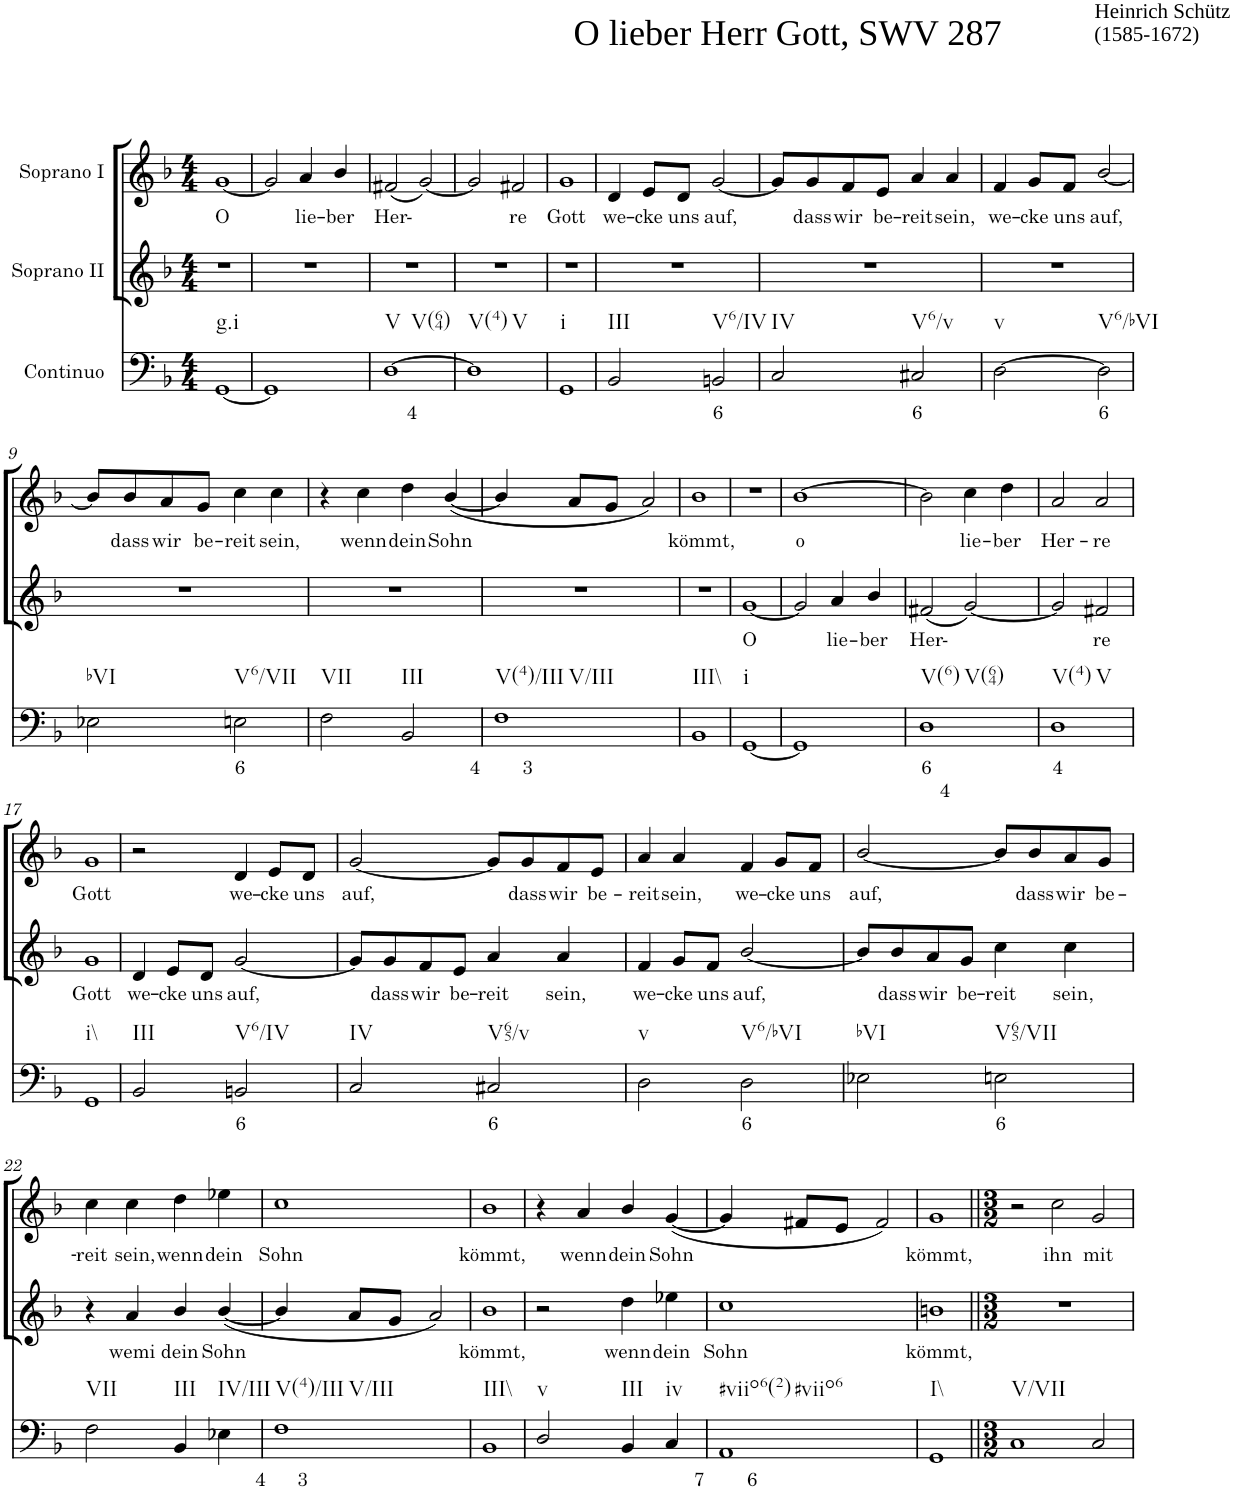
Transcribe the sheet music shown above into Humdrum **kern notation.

**kern	**text	**text	**kern	**text	**kern	**text
*part3	*part3	*part3	*part2	*part2	*part1	*part1
*staff3	*staff3	*staff3	*staff2	*staff2	*staff1	*staff1
*I"Continuo	*	*	*I"Soprano II	*	*I"Soprano I	*
*clefF4	*	*	*clefG2	*	*clefG2	*
*k[b-]	*	*	*k[b-]	*	*k[b-]	*
*M4/4	*	*	*M4/4	*	*M4/4	*
=1	=1	=1	=1	=1	=1	=1
!	!	!	!	!	!LO:TX:a:t=O lieber Herr Gott, SWV 287	!
!	!	!	!	!	!LO:TX:a:t=Heinrich Schütz	!
!	!	!	!	!	!LO:TX:a:t=(1585-1672)	!
!LO:TX:b:t=g.i	!	!	!	!	!	!
!	!	!	!	!	!	!LO:LY:b
[1GG	.	.	1r	.	[1g	O
=2	=2	=2	=2	=2	=2	=2
1GG]	.	.	1r	.	2g/]	.
!	!	!	!	!	!	!LO:LY:b
.	.	.	.	.	4a/	lie-
!	!	!	!	!	!	!LO:LY:b
.	.	.	.	.	4b-/	ber
=3	=3	=3	=3	=3	=3	=3
!LO:TX:b:t=V	!	!	!	!	!	!
!LO:TX:b:t=V(64)	!	!	!	!	!	!
!	!LO:LY:b	!	!	!	!	!LO:LY:b
[1D	4	.	1r	.	(2f#X/	Her-
.	.	.	.	.	[2g/)	.
=4	=4	=4	=4	=4	=4	=4
!LO:TX:b:t=V(4)	!	!	!	!	!	!
!LO:TX:b:t=V	!	!	!	!	!	!
1D]	.	.	1r	.	2g/]	.
!	!	!	!	!	!	!LO:LY:b
.	.	.	.	.	2f#X/	re
=5	=5	=5	=5	=5	=5	=5
!LO:TX:b:t=i	!	!	!	!	!	!
!	!	!	!	!	!	!LO:LY:b
1GG	.	.	1r	.	1g	Gott
=6	=6	=6	=6	=6	=6	=6
!LO:TX:b:t=III	!	!	!	!	!	!
!	!	!	!	!	!	!LO:LY:b
2BB-/	.	.	1r	.	4d/	we-
!	!	!	!	!	!	!LO:LY:b
.	.	.	.	.	8e/L	cke
!	!	!	!	!	!	!LO:LY:b
.	.	.	.	.	8d/J	uns
!LO:TX:b:t=V6/IV	!	!	!	!	!	!
!	!LO:LY:b	!	!	!	!	!LO:LY:b
2BBn/	6	.	.	.	[2g/	auf,
=7	=7	=7	=7	=7	=7	=7
!LO:TX:b:t=IV	!	!	!	!	!	!
2C/	.	.	1r	.	8g/L]	.
!	!	!	!	!	!	!LO:LY:b
.	.	.	.	.	8g/	dass
!	!	!	!	!	!	!LO:LY:b
.	.	.	.	.	8f/	wir
!	!	!	!	!	!	!LO:LY:b
.	.	.	.	.	8e/J	be-
!LO:TX:b:t=V6/v	!	!	!	!	!	!
!	!LO:LY:b	!	!	!	!	!LO:LY:b
2C#X/	6	.	.	.	4a/	reit
!	!	!	!	!	!	!LO:LY:b
.	.	.	.	.	4a/	sein,
=8	=8	=8	=8	=8	=8	=8
!LO:TX:b:t=v	!	!	!	!	!	!
!	!	!	!	!	!	!LO:LY:b
[2D\	.	.	1r	.	4f/	we-
!	!	!	!	!	!	!LO:LY:b
.	.	.	.	.	8g/L	cke
!	!	!	!	!	!	!LO:LY:b
.	.	.	.	.	8f/J	uns
!LO:TX:b:t=V6/bVI	!	!	!	!	!	!
!	!LO:LY:b	!	!	!	!	!LO:LY:b
2D\]	6	.	.	.	[2b-/	auf,
!!LO:LB:g=z
=9	=9	=9	=9	=9	=9	=9
!LO:TX:b:t=bVI	!	!	!	!	!	!
2E-X\	.	.	1r	.	8b-/L]	.
!	!	!	!	!	!	!LO:LY:b
.	.	.	.	.	8b-/	dass
!	!	!	!	!	!	!LO:LY:b
.	.	.	.	.	8a/	wir
!	!	!	!	!	!	!LO:LY:b
.	.	.	.	.	8g/J	be-
!LO:TX:b:t=V6/VII	!	!	!	!	!	!
!	!LO:LY:b	!	!	!	!	!LO:LY:b
2En\	6	.	.	.	4cc\	reit
!	!	!	!	!	!	!LO:LY:b
.	.	.	.	.	4cc\	sein,
=10	=10	=10	=10	=10	=10	=10
!LO:TX:b:t=VII	!	!	!	!	!	!
2F\	.	.	1r	.	4r	.
!	!	!	!	!	!	!LO:LY:b
.	.	.	.	.	4cc\	wenn
!LO:TX:b:t=III	!	!	!	!	!	!
!	!	!	!	!	!	!LO:LY:b
2BB-/	.	.	.	.	4dd\	dein
!	!	!	!	!	!	!LO:LY:b
.	.	.	.	.	([4b-/	Sohn
=11	=11	=11	=11	=11	=11	=11
!LO:TX:b:t=V(4)/III	!	!	!	!	!	!
!LO:TX:b:t=V/III	!	!	!	!	!	!
!	!LO:LY:b	!	!	!	!	!
1F	4 3	.	1r	.	4b-/]	.
.	.	.	.	.	8a/L	.
.	.	.	.	.	8g/J	.
.	.	.	.	.	2a/)	.
=12	=12	=12	=12	=12	=12	=12
!LO:TX:b:t=III\\	!	!	!	!	!	!
!	!	!	!	!	!	!LO:LY:b
1BB-	.	.	1r	.	1b-	kömmt,
=13	=13	=13	=13	=13	=13	=13
!LO:TX:b:t=i	!	!	!	!	!	!
!	!	!	!	!LO:LY:b	!	!
[1GG	.	.	[1g	O	1r	.
=14	=14	=14	=14	=14	=14	=14
!	!	!	!	!	!	!LO:LY:b
1GG]	.	.	2g/]	.	[1b-	o
!	!	!	!	!LO:LY:b	!	!
.	.	.	4a/	lie-	.	.
!	!	!	!	!LO:LY:b	!	!
.	.	.	4b-/	ber	.	.
=15	=15	=15	=15	=15	=15	=15
!LO:TX:b:t=V(6)	!	!	!	!	!	!
!LO:TX:b:t=V(64)	!	!	!	!	!	!
!	!LO:LY:b	!LO:LY:b	!	!LO:LY:b	!	!
1D	6	4	(2f#X/	Her-	2b-\]	.
!	!	!	!	!	!	!LO:LY:b
.	.	.	[2g/)	.	4cc\	lie-
!	!	!	!	!	!	!LO:LY:b
.	.	.	.	.	4dd\	ber
=16	=16	=16	=16	=16	=16	=16
!LO:TX:b:t=V(4)	!	!	!	!	!	!
!LO:TX:b:t=V	!	!	!	!	!	!
!	!LO:LY:b	!	!	!	!	!LO:LY:b
1D	4	.	2g/]	.	2a/	Her-
!	!	!	!	!LO:LY:b	!	!LO:LY:b
.	.	.	2f#X/	re	2a/	re
!!LO:LB:g=z
=17	=17	=17	=17	=17	=17	=17
!LO:TX:b:t=i\\	!	!	!	!	!	!
!	!	!	!	!LO:LY:b	!	!LO:LY:b
1GG	.	.	1g	Gott	1g	Gott
=18	=18	=18	=18	=18	=18	=18
!LO:TX:b:t=III	!	!	!	!	!	!
!	!	!	!	!LO:LY:b	!	!
2BB-/	.	.	4d/	we-	2r	.
!	!	!	!	!LO:LY:b	!	!
.	.	.	8e/L	cke	.	.
!	!	!	!	!LO:LY:b	!	!
.	.	.	8d/J	uns	.	.
!LO:TX:b:t=V6/IV	!	!	!	!	!	!
!	!LO:LY:b	!	!	!LO:LY:b	!	!LO:LY:b
2BBn/	6	.	[2g/	auf,	4d/	we-
!	!	!	!	!	!	!LO:LY:b
.	.	.	.	.	8e/L	cke
!	!	!	!	!	!	!LO:LY:b
.	.	.	.	.	8d/J	uns
=19	=19	=19	=19	=19	=19	=19
!LO:TX:b:t=IV	!	!	!	!	!	!
!	!	!	!	!	!	!LO:LY:b
2C/	.	.	8g/L]	.	[2g/	auf,
!	!	!	!	!LO:LY:b	!	!
.	.	.	8g/	dass	.	.
!	!	!	!	!LO:LY:b	!	!
.	.	.	8f/	wir	.	.
!	!	!	!	!LO:LY:b	!	!
.	.	.	8e/J	be-	.	.
!LO:TX:b:t=V65/v	!	!	!	!	!	!
!	!LO:LY:b	!	!	!LO:LY:b	!	!
2C#X/	6	.	4a/	reit	8g/L]	.
!	!	!	!	!	!	!LO:LY:b
.	.	.	.	.	8g/	dass
!	!	!	!	!LO:LY:b	!	!LO:LY:b
.	.	.	4a/	sein,	8f/	wir
!	!	!	!	!	!	!LO:LY:b
.	.	.	.	.	8e/J	be-
=20	=20	=20	=20	=20	=20	=20
!LO:TX:b:t=v	!	!	!	!	!	!
!	!	!	!	!LO:LY:b	!	!LO:LY:b
2D\	.	.	4f/	we-	4a/	reit
!	!	!	!	!LO:LY:b	!	!LO:LY:b
.	.	.	8g/L	cke	4a/	sein,
!	!	!	!	!LO:LY:b	!	!
.	.	.	8f/J	uns	.	.
!LO:TX:b:t=V6/bVI	!	!	!	!	!	!
!	!LO:LY:b	!	!	!LO:LY:b	!	!LO:LY:b
2D\	6	.	[2b-/	auf,	4f/	we-
!	!	!	!	!	!	!LO:LY:b
.	.	.	.	.	8g/L	cke
!	!	!	!	!	!	!LO:LY:b
.	.	.	.	.	8f/J	uns
=21	=21	=21	=21	=21	=21	=21
!LO:TX:b:t=bVI	!	!	!	!	!	!
!	!	!	!	!	!	!LO:LY:b
2E-X\	.	.	8b-/L]	.	[2b-/	auf,
!	!	!	!	!LO:LY:b	!	!
.	.	.	8b-/	dass	.	.
!	!	!	!	!LO:LY:b	!	!
.	.	.	8a/	wir	.	.
!	!	!	!	!LO:LY:b	!	!
.	.	.	8g/J	be-	.	.
!LO:TX:b:t=V65/VII	!	!	!	!	!	!
!	!LO:LY:b	!	!	!LO:LY:b	!	!
2En\	6	.	4cc\	reit	8b-/L]	.
!	!	!	!	!	!	!LO:LY:b
.	.	.	.	.	8b-/	dass
!	!	!	!	!LO:LY:b	!	!LO:LY:b
.	.	.	4cc\	sein,	8a/	wir
!	!	!	!	!	!	!LO:LY:b
.	.	.	.	.	8g/J	be-
!!LO:LB:g=z
=22	=22	=22	=22	=22	=22	=22
!LO:TX:b:t=VII	!	!	!	!	!	!
!	!	!	!	!	!	!LO:LY:b
2F\	.	.	4r	.	4cc\	reit
!	!	!	!	!LO:LY:b	!	!LO:LY:b
.	.	.	4a/	wemi	4cc\	sein,
!LO:TX:b:t=III	!	!	!	!	!	!
!	!	!	!	!LO:LY:b	!	!LO:LY:b
4BB-/	.	.	4b-/	dein	4dd\	wenn
!LO:TX:b:t=IV/III	!	!	!	!	!	!
!	!	!	!	!LO:LY:b	!	!LO:LY:b
4E-X\	.	.	([4b-/	Sohn	4ee-X\	dein
=23	=23	=23	=23	=23	=23	=23
!LO:TX:b:t=V(4)/III	!	!	!	!	!	!
!LO:TX:b:t=V/III	!	!	!	!	!	!
!	!LO:LY:b	!	!	!	!	!LO:LY:b
1F	4 3	.	4b-/]	.	1cc	Sohn
.	.	.	8a/L	.	.	.
.	.	.	8g/J	.	.	.
.	.	.	2a/)	.	.	.
=24	=24	=24	=24	=24	=24	=24
!LO:TX:b:t=III\\	!	!	!	!	!	!
!	!	!	!	!LO:LY:b	!	!LO:LY:b
1BB-	.	.	1b-	kömmt,	1b-	kömmt,
=25	=25	=25	=25	=25	=25	=25
!LO:TX:b:t=v	!	!	!	!	!	!
2D/	.	.	2r	.	4r	.
!	!	!	!	!	!	!LO:LY:b
.	.	.	.	.	4a/	wenn
!LO:TX:b:t=III	!	!	!	!	!	!
!	!	!	!	!LO:LY:b	!	!LO:LY:b
4BB-/	.	.	4dd\	wenn	4b-/	dein
!LO:TX:b:t=iv	!	!	!	!	!	!
!	!	!	!	!LO:LY:b	!	!LO:LY:b
4C/	.	.	4ee-X\	dein	([4g/	Sohn
=26	=26	=26	=26	=26	=26	=26
!LO:TX:b:t=#viio6(2)	!	!	!	!	!	!
!LO:TX:b:t=#viio6	!	!	!	!	!	!
!	!LO:LY:b	!	!	!LO:LY:b	!	!
1AA	7 6	.	1cc	Sohn	4g/]	.
.	.	.	.	.	8f#X/L	.
.	.	.	.	.	8e/J	.
.	.	.	.	.	2f#/)	.
=27	=27	=27	=27	=27	=27	=27
!LO:TX:b:t=I\\	!	!	!	!	!	!
!	!	!	!	!LO:LY:b	!	!LO:LY:b
1GG	.	.	1bn	kömmt,	1g	kömmt,
=28||	=28||	=28||	=28||	=28||	=28||	=28||
*M3/2	*	*	*M3/2	*	*M3/2	*
!LO:TX:b:t=V/VII	!	!	!	!	!	!
1C	.	.	1.r	.	2r	.
!	!	!	!	!	!	!LO:LY:b
.	.	.	.	.	2cc\	ihn
!	!	!	!	!	!	!LO:LY:b
2C/	.	.	.	.	2g/	mit
=	=	=	=	=	=	=
*-	*-	*-	*-	*-	*-	*-
